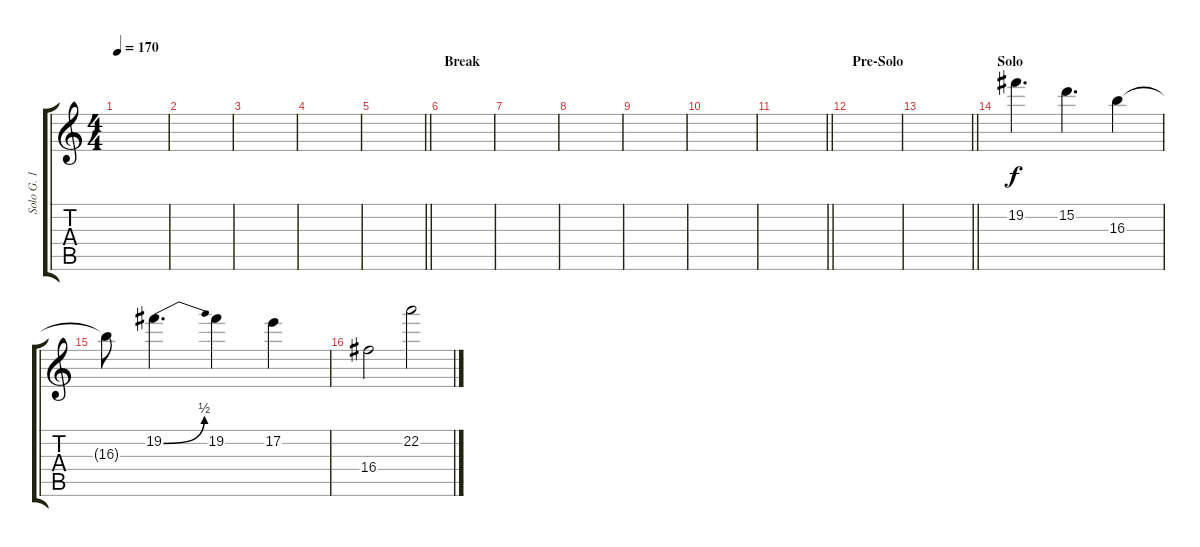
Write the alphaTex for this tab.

\track ("Solo G. 1" "Solo G. 1") {instrument distortionguitar}
\staff {score tabs}
\tuning (E4 B3 G3 D3 A2 E2) {hide}
\ts (4 4)
\tempo 170
\clef g2
\ks c
|
|
|
|
\barLineRight lightlight
|
\section ("" "Break")
|
|
|
|
|
\barLineRight lightlight
|
\section ("" "Pre-Solo")
|
\barLineRight lightlight
|
\section ("" "Solo")
19.2.4{d} 15.2.4{d} 16.3.4 |
16.3{t}.8 19.2{be (bend 0 0 60 2)}.4{d} 19.2.4 17.2.4 |
16.4.2 22.2.2
